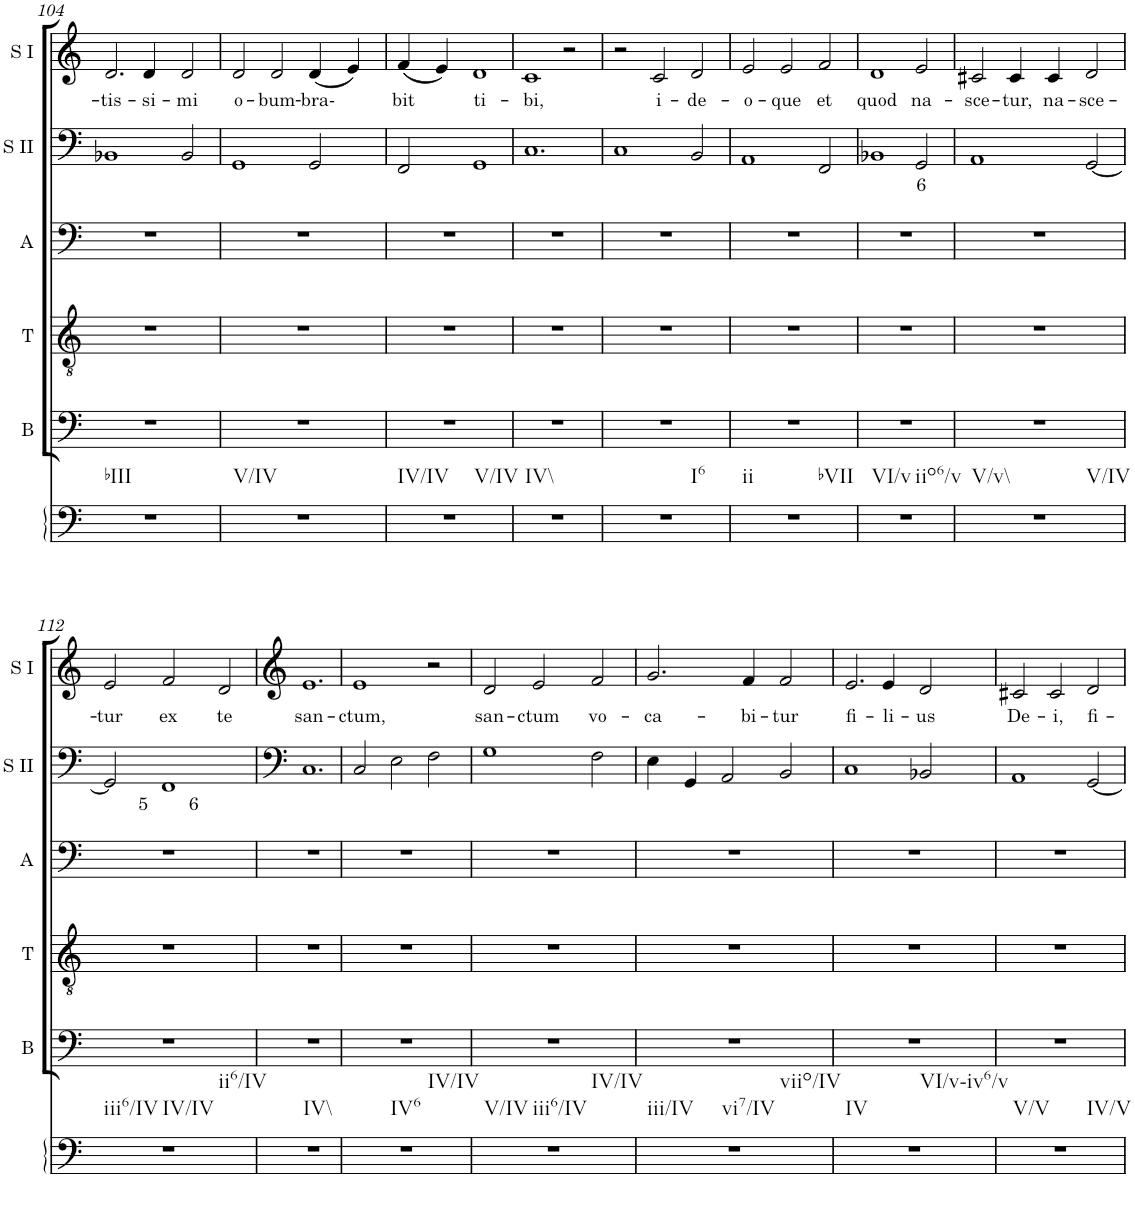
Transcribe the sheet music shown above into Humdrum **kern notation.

**kern	**kern	**kern	**kern	**kern	**text	**kern	**text
*part6	*part5	*part4	*part3	*part2	*part2	*part1	*part1
*staff6	*staff5	*staff4	*staff3	*staff2	*staff2	*staff1	*staff1
*I"Continuo	*I"Bass	*I"Tenor	*I"Alto	*I"Soprano II	*	*I"Soprano I	*
*	*I'B	*I'T	*I'A	*I'S II	*	*I'S I	*
!!LO:PB:g=z
*clefF4	*clefF4	*clefGv2	*clefG2	*clefG2	*	*clefG2	*
*k[]	*k[]	*k[]	*k[]	*k[]	*	*k[]	*
*M3/2	*M3/2	*M3/2	*M3/2	*M3/2	*	*M3/2	*
=104	=104	=104	=104	=104	=104	=104	=104
!LO:TX:b:t=bIII	!	!	!	!	!	!	!
!	!	!	!	!	!	!	!LO:LY:b
1.r	1.r	1.r	1.r	1BB-X	.	2.d/	tis-
!	!	!	!	!	!	!	!LO:LY:b
.	.	.	.	.	.	4d/	si-
!	!	!	!	!	!	!	!LO:LY:b
.	.	.	.	2BB-/	.	2d/	mi
=105	=105	=105	=105	=105	=105	=105	=105
!LO:TX:b:t=V/IV	!	!	!	!	!	!	!
!	!	!	!	!	!	!	!LO:LY:b
1.r	1.r	1.r	1.r	1GG	.	2d/	o-
!	!	!	!	!	!	!	!LO:LY:b
.	.	.	.	.	.	2d/	bum-
!	!	!	!	!	!	!	!LO:LY:b
.	.	.	.	2GG/	.	(4d/	bra-
.	.	.	.	.	.	4e/)	.
=106	=106	=106	=106	=106	=106	=106	=106
!LO:TX:b:t=IV/IV	!	!	!	!	!	!	!
!LO:TX:b:t=V/IV	!	!	!	!	!	!	!
!	!	!	!	!	!	!	!LO:LY:b
1.r	1.r	1.r	1.r	2FF/	.	(4f/	bit
.	.	.	.	.	.	4e/)	.
!	!	!	!	!	!	!	!LO:LY:b
.	.	.	.	1GG	.	1d	ti-
=107	=107	=107	=107	=107	=107	=107	=107
!LO:TX:b:t=IV\\	!	!	!	!	!	!	!
!	!	!	!	!	!	!	!LO:LY:b
1.r	1.r	1.r	1.r	1.C	.	1c	bi,
.	.	.	.	.	.	2r	.
=108	=108	=108	=108	=108	=108	=108	=108
!LO:TX:b:t=I6	!	!	!	!	!	!	!
1.r	1.r	1.r	1.r	1C	.	2r	.
!	!	!	!	!	!	!	!LO:LY:b
.	.	.	.	.	.	2c/	i-
!	!	!	!	!	!	!	!LO:LY:b
.	.	.	.	2BB/	.	2d/	de-
=109	=109	=109	=109	=109	=109	=109	=109
!LO:TX:b:t=ii	!	!	!	!	!	!	!
!LO:TX:b:t=bVII	!	!	!	!	!	!	!
!	!	!	!	!	!	!	!LO:LY:b
1.r	1.r	1.r	1.r	1AA	.	2e/	o-
!	!	!	!	!	!	!	!LO:LY:b
.	.	.	.	.	.	2e/	que
!	!	!	!	!	!	!	!LO:LY:b
.	.	.	.	2FF/	.	2f/	et
=110	=110	=110	=110	=110	=110	=110	=110
!LO:TX:b:t=VI/v	!	!	!	!	!	!	!
!LO:TX:b:t=iio6/v	!	!	!	!	!	!	!
!	!	!	!	!	!	!	!LO:LY:b
1.r	1.r	1.r	1.r	1BB-X	.	1d	quod
!	!	!	!	!	!LO:LY:b	!	!LO:LY:b
.	.	.	.	2GG/	6	2e/	na-
=111	=111	=111	=111	=111	=111	=111	=111
!LO:TX:b:t=V/v\\	!	!	!	!	!	!	!
!LO:TX:b:t=V/IV	!	!	!	!	!	!	!
!	!	!	!	!	!	!	!LO:LY:b
1.r	1.r	1.r	1.r	1AA	.	2c#X/	sce-
!	!	!	!	!	!	!	!LO:LY:b
.	.	.	.	.	.	4c#/	tur,
!	!	!	!	!	!	!	!LO:LY:b
.	.	.	.	.	.	4c#/	na-
!	!	!	!	!	!	!	!LO:LY:b
.	.	.	.	[2GG/	.	2d/	sce-
!!LO:LB:g=z
=112	=112	=112	=112	=112	=112	=112	=112
!LO:TX:b:t=iii6/IV	!	!	!	!	!	!	!
!LO:TX:b:t=IV/IV	!	!	!	!	!	!	!
!LO:TX:b:t=ii6/IV	!	!	!	!	!	!	!
!	!	!	!	!	!	!	!LO:LY:b
1.r	1.r	1.r	1.r	2GG/]	.	2e/	tur
!	!	!	!	!	!LO:LY:b	!	!LO:LY:b
.	.	.	.	1FF	5 6	2f/	ex
!	!	!	!	!	!	!	!LO:LY:b
.	.	.	.	.	.	2d/	te
=113	=113	=113	=113	=113	=113	=113	=113
!LO:TX:b:t=IV\\	!	!	!	!	!	!	!
!	!	!	!	!	!	!	!LO:LY:b
1.r	1.r	1.r	1.r	1.C	.	1.e	san-
=114	=114	=114	=114	=114	=114	=114	=114
!LO:TX:b:t=IV6	!	!	!	!	!	!	!
!LO:TX:b:t=IV/IV	!	!	!	!	!	!	!
!	!	!	!	!	!	!	!LO:LY:b
1.r	1.r	1.r	1.r	2C/	.	1e	ctum,
.	.	.	.	2E\	.	.	.
.	.	.	.	2F\	.	2r	.
=115	=115	=115	=115	=115	=115	=115	=115
!LO:TX:b:t=V/IV	!	!	!	!	!	!	!
!LO:TX:b:t=iii6/IV	!	!	!	!	!	!	!
!LO:TX:b:t=IV/IV	!	!	!	!	!	!	!
!	!	!	!	!	!	!	!LO:LY:b
1.r	1.r	1.r	1.r	1G	.	2d/	san-
!	!	!	!	!	!	!	!LO:LY:b
.	.	.	.	.	.	2e/	ctum
!	!	!	!	!	!	!	!LO:LY:b
.	.	.	.	2F\	.	2f/	vo-
=116	=116	=116	=116	=116	=116	=116	=116
!LO:TX:b:t=iii/IV	!	!	!	!	!	!	!
!LO:TX:b:t=vi7/IV	!	!	!	!	!	!	!
!LO:TX:b:t=viio/IV	!	!	!	!	!	!	!
!	!	!	!	!	!	!	!LO:LY:b
1.r	1.r	1.r	1.r	4E\	.	2.g/	ca-
.	.	.	.	4GG/	.	.	.
.	.	.	.	2AA/	.	.	.
!	!	!	!	!	!	!	!LO:LY:b
.	.	.	.	.	.	4f/	bi-
!	!	!	!	!	!	!	!LO:LY:b
.	.	.	.	2BB/	.	2f/	tur
=117	=117	=117	=117	=117	=117	=117	=117
!LO:TX:b:t=IV	!	!	!	!	!	!	!
!LO:TX:b:t=VI/v-iv6/v	!	!	!	!	!	!	!
!	!	!	!	!	!	!	!LO:LY:b
1.r	1.r	1.r	1.r	1C	.	2.e/	fi-
!	!	!	!	!	!	!	!LO:LY:b
.	.	.	.	.	.	4e/	li-
!	!	!	!	!	!	!	!LO:LY:b
.	.	.	.	2BB-X/	.	2d/	us
=118	=118	=118	=118	=118	=118	=118	=118
!LO:TX:b:t=V/V	!	!	!	!	!	!	!
!LO:TX:b:t=IV/V	!	!	!	!	!	!	!
!	!	!	!	!	!	!	!LO:LY:b
1.r	1.r	1.r	1.r	1AA	.	2c#X/	De-
!	!	!	!	!	!	!	!LO:LY:b
.	.	.	.	.	.	2c#/	i,
!	!	!	!	!	!	!	!LO:LY:b
.	.	.	.	[2GG/	.	2d/	fi-
=	=	=	=	=	=	=	=
*-	*-	*-	*-	*-	*-	*-	*-
